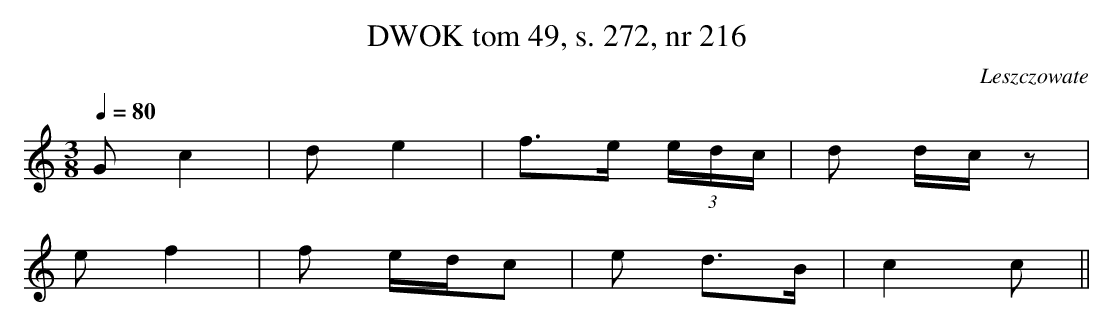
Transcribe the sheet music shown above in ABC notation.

X:1
T: DWOK tom 49, s. 272, nr 216
O:Leszczowate
L:1/8
M:3/8
K:C
Q:1/4=80
Gc2|de2|f3/2e/2 (3e/2d/2c/2|d d/2c/2 z|
ef2|f e/2d/2c|e d3/2B/2|c2c||
